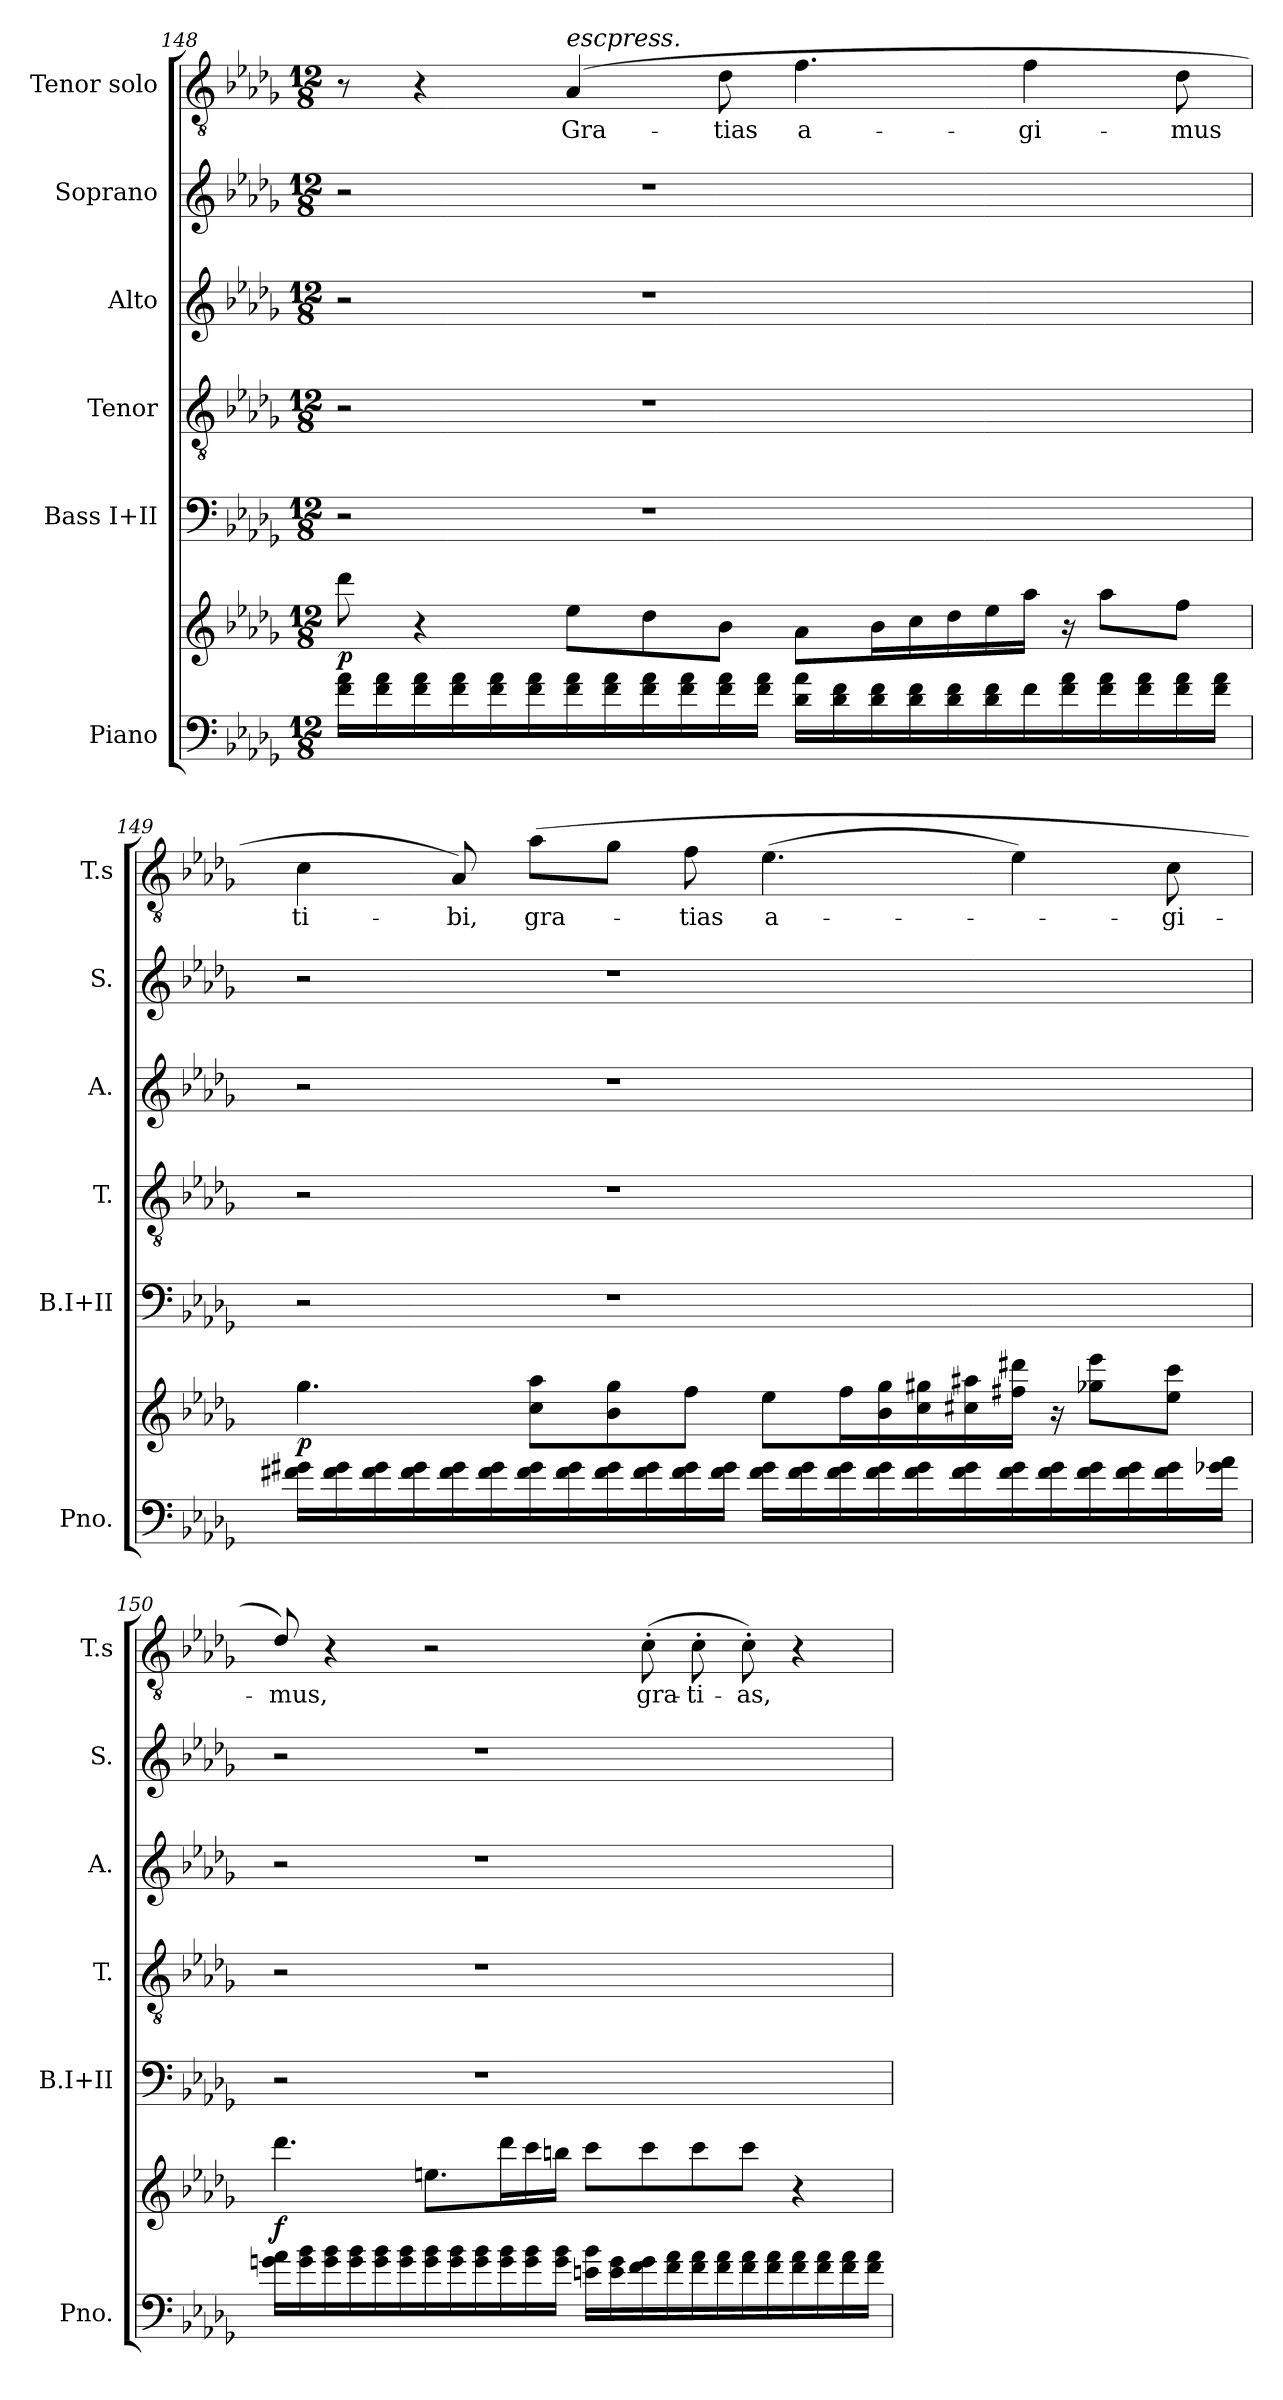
**kern	**kern	**dynam	**kern	**kern	**kern	**kern	**kern	**text
*part6	*part6	*part6	*part5	*part4	*part3	*part2	*part1	*part1
*staff7	*staff6	*staff6/7	*staff5	*staff4	*staff3	*staff2	*staff1	*staff1
*I"Piano	*	*	*I"Bass I+II	*I"Tenor	*I"Alto	*I"Soprano	*I"Tenor solo	*
*I'Pno.	*	*	*I'B.I+II	*I'T.	*I'A.	*I'S.	*I'T.s	*
!!LO:LB:g=z
*clefF4	*clefG2	*	*clefF4	*clefGv2	*clefG2	*clefG2	*clefGv2	*
*k[b-e-a-d-g-]	*k[b-e-a-d-g-]	*	*k[b-e-a-d-g-]	*k[b-e-a-d-g-]	*k[b-e-a-d-g-]	*k[b-e-a-d-g-]	*k[b-e-a-d-g-]	*
*M12/8	*M12/8	*	*M12/8	*M12/8	*M12/8	*M12/8	*M12/8	*
=148	=148	=148	=148	=148	=148	=148	=148	=148
!	!	!LO:DY:a=2	!	!	!	!	!	!
16f\ 16a-\LL	8ddd-\	p	2r	2r	2r	2r	8r	.
16f\ 16a-\	.	.	.	.	.	.	.	.
16f\ 16a-\	4r	.	.	.	.	.	4r	.
16f\ 16a-\	.	.	.	.	.	.	.	.
16f\ 16a-\	.	.	.	.	.	.	.	.
16f\ 16a-\	.	.	.	.	.	.	.	.
!	!	!	!	!	!	!	!LO:TX:a:i:t=escpress.	!
16f\ 16a-\	8ee-\L	.	.	.	.	.	(4A-/	Gra-
16f\ 16a-\	.	.	.	.	.	.	.	.
16f\ 16a-\	8dd-\	.	1r	1r	1r	1r	.	.
16f\ 16a-\	.	.	.	.	.	.	.	.
16f\ 16a-\	8b-\J	.	.	.	.	.	8d-\	-tias
16f\ 16a-\JJ	.	.	.	.	.	.	.	.
16d-\ 16a-\LL	8a-\L	.	.	.	.	.	4.f\	a-
16d-\ 16f\	.	.	.	.	.	.	.	.
16d-\ 16f\	16b-\L	.	.	.	.	.	.	.
16d-\ 16f\	16cc\	.	.	.	.	.	.	.
16d-\ 16f\	16dd-\	.	.	.	.	.	.	.
16d-\ 16f\	16ee-\	.	.	.	.	.	.	.
16f\	16aa-\JJ	.	.	.	.	.	4f\	-gi-
16f\ 16a-\	16r	.	.	.	.	.	.	.
16f\ 16a-\	8aa-\L	.	.	.	.	.	.	.
16f\ 16a-\	.	.	.	.	.	.	.	.
16f\ 16a-\	8ff\J	.	.	.	.	.	8d-\	-mus
16f\ 16a-\JJ	.	.	.	.	.	.	.	.
!!LO:LB:g=z
=149	=149	=149	=149	=149	=149	=149	=149	=149
!	!	!LO:DY:b	!	!	!	!	!	!
16f#X\ 16g#X\LL	4.gg-\	p	2r	2r	2r	2r	4c\	ti-
16f#\ 16g#\	.	.	.	.	.	.	.	.
16f#\ 16g#\	.	.	.	.	.	.	.	.
16f#\ 16g#\	.	.	.	.	.	.	.	.
16f#\ 16g#\	.	.	.	.	.	.	8A-/)	-bi,
16f#\ 16g#\	.	.	.	.	.	.	.	.
16f#\ 16g#\	8cc\ 8aa-\L	.	.	.	.	.	(8a-\L	gra-
16f#\ 16g#\	.	.	.	.	.	.	.	.
16f#\ 16g#\	8b-\ 8gg-\	.	1r	1r	1r	1r	8g-\J	.
16f#\ 16g#\	.	.	.	.	.	.	.	.
16f#\ 16g#\	8ff\J	.	.	.	.	.	8f\	-tias
16f#\ 16g#\JJ	.	.	.	.	.	.	.	.
16f#\ 16g#\LL	8ee-\L	.	.	.	.	.	(4.e-\	a-
16f#\ 16g#\	.	.	.	.	.	.	.	.
16f#\ 16g#\	16ff\L	.	.	.	.	.	.	.
16f#\ 16g#\	16b-\ 16gg-\	.	.	.	.	.	.	.
16f#\ 16g#\	16cc\ 16gg#X\	.	.	.	.	.	.	.
16f#\ 16g#\	16cc#X\ 16aa#X\	.	.	.	.	.	.	.
16f#\ 16g#\	16ff#X\ 16ddd#X\JJ	.	.	.	.	.	4e-\)	.
16f#\ 16g#\	16r	.	.	.	.	.	.	.
16f#\ 16g#\	8gg-X\ 8eee-\L	.	.	.	.	.	.	.
16f#\ 16g#\	.	.	.	.	.	.	.	.
16f#\ 16g#\	8ee-\ 8ccc\J	.	.	.	.	.	8c\	-gi-
16g-X\ 16a-\JJ	.	.	.	.	.	.	.	.
!!LO:PB:g=z
=150	=150	=150	=150	=150	=150	=150	=150	=150
!	!	!LO:DY:a=2	!	!	!	!	!	!
16gn\ 16a-\LL	4.ddd-\	f	2r	2r	2r	2r	8d-/)	-mus,
16g\ 16b-\	.	.	.	.	.	.	.	.
16g\ 16b-\	.	.	.	.	.	.	4r	.
16g\ 16b-\	.	.	.	.	.	.	.	.
16g\ 16b-\	.	.	.	.	.	.	.	.
16g\ 16b-\	.	.	.	.	.	.	.	.
16g\ 16b-\	8.een\L	.	.	.	.	.	2r	.
16g\ 16b-\	.	.	.	.	.	.	.	.
16g\ 16b-\	.	.	1r	1r	1r	1r	.	.
16g\ 16b-\	16ddd-\L	.	.	.	.	.	.	.
16g\ 16b-\	16ccc\	.	.	.	.	.	.	.
16g\ 16b-\JJ	16bbn\JJ	.	.	.	.	.	.	.
16en\ 16b-\LL	8ccc\L	.	.	.	.	.	.	.
16e\ 16g\	.	.	.	.	.	.	.	.
16f\ 16g\	8ccc\	.	.	.	.	.	(8c'\	gra-
16f\ 16a-\	.	.	.	.	.	.	.	.
16f\ 16a-\	8ccc\	.	.	.	.	.	8c'\	-ti-
16f\ 16a-\	.	.	.	.	.	.	.	.
16f\ 16a-\	8ccc\J	.	.	.	.	.	8c'\)	-as,
16f\ 16a-\	.	.	.	.	.	.	.	.
16f\ 16a-\	4r	.	.	.	.	.	4r	.
16f\ 16a-\	.	.	.	.	.	.	.	.
16f\ 16a-\	.	.	.	.	.	.	.	.
16f\ 16a-\JJ	.	.	.	.	.	.	.	.
=	=	=	=	=	=	=	=	=
*-	*-	*-	*-	*-	*-	*-	*-	*-
